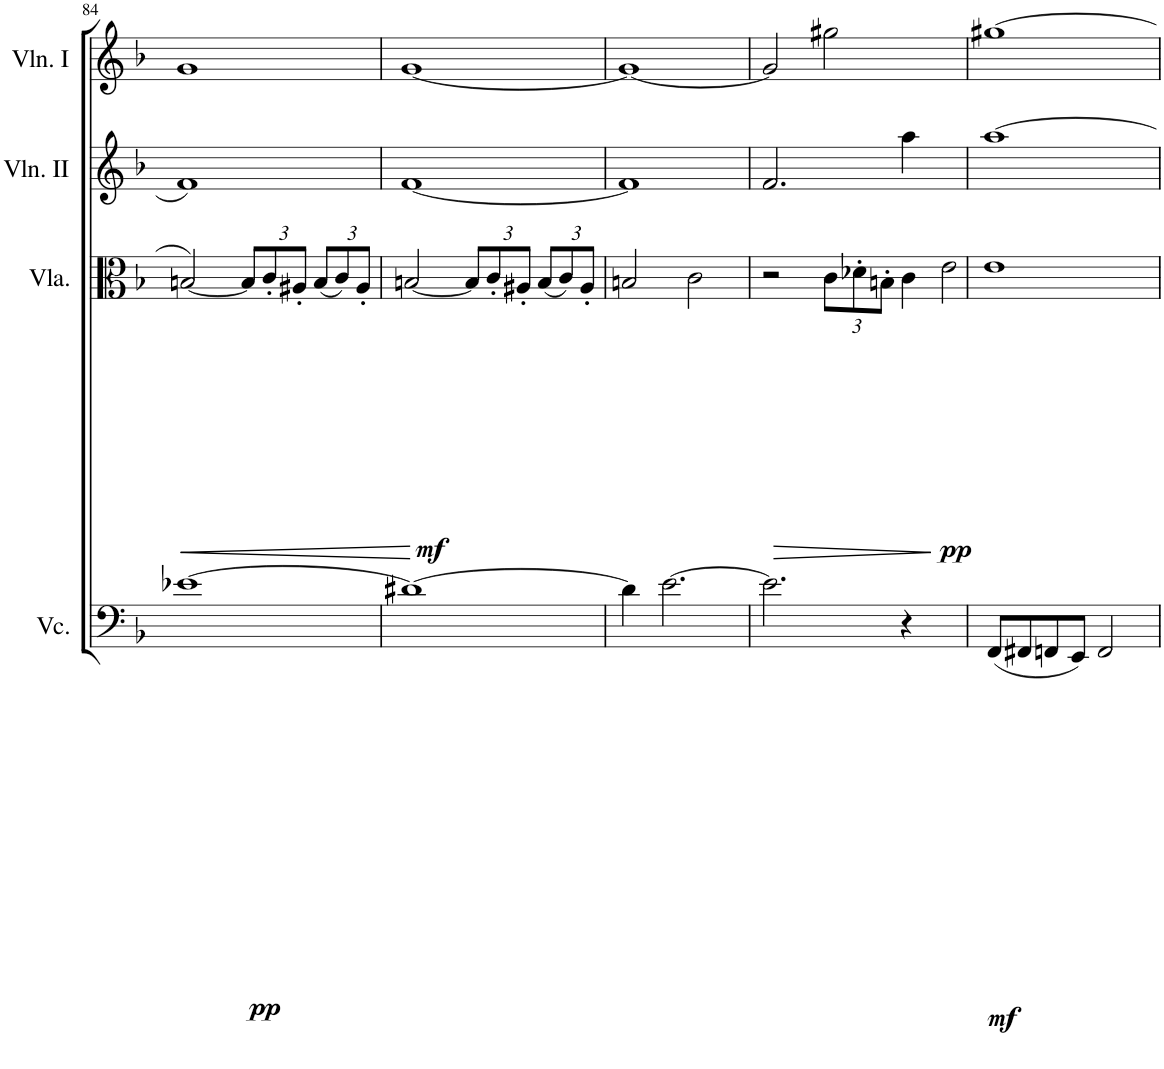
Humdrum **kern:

**kern	**dynam	**kern	**dynam	**kern	**kern
*part4	*part4	*part3	*part3	*part2	*part1
*staff4	*staff4	*staff3	*staff3	*staff2	*staff1
*I"Cello	*	*I"Viola	*	*I"Violin II	*I"Violin I
*	*	*I'Vla.	*	*I'Vln. II	*I'Vln. I
!!LO:PB:g=z
*clefF4	*	*clefC3	*	*clefG2	*clefG2
*k[b-]	*	*k[b-]	*	*k[b-]	*k[b-]
*M4/4	*	*M4/4	*	*M4/4	*M4/4
*met(c)	*	*met(c)	*	*met(c)	*met(c)
=84	=84	=84	=84	=84	=84
!	!LO:DY:b	!	!LO:HP:b	!	!
[1e-X	pp	[2Bn/	<	1f	1g
*	*	*Xbrackettup	*	*	*
.	.	12B/L]	.	.	.
!	!	!	!LO:DY:n=1:b	!	!
.	.	12c'/	[ mf	.	.
.	.	12A#X'/J	.	.	.
.	.	(12B/L	.	.	.
.	.	12c/)	.	.	.
.	.	12A#'/J	.	.	.
=85	=85	=85	=85	=85	=85
1d#X_	.	[2Bn/	.	[1f	[1g
.	.	12B/L]	.	.	.
.	.	12c'/	.	.	.
.	.	12A#X'/J	.	.	.
.	.	(12B/L	.	.	.
.	.	12c/)	.	.	.
.	.	12A#'/J	.	.	.
=86	=86	=86	=86	=86	=86
4d#\]	.	2Bn/	.	1f]	1g_
[2.e\	.	.	.	.	.
.	.	2c\	.	.	.
=87	=87	=87	=87	=87	=87
2.e\]	.	2r	.	2.f/	2g/]
!	!	!	!LO:DY:b	!	!
.	.	12c\L	pp	.	2gg#X\
.	.	12d-X'\	.	.	.
.	.	12Bn'\J	.	.	.
4r	.	4c\	.	4aa\	.
2ryy	.	2e\	.	2ryy	2ryy
=88	=88	=88	=88	=88	=88
!	!LO:DY:b	!	!	!	!
(8FF/L	mf	1e	.	[1aa	[1gg#X
8FF#X/	.	.	.	.	.
8FFn/	.	.	.	.	.
8EE/J)	.	.	.	.	.
2FF/	.	.	.	.	.
=	=	=	=	=	=
*-	*-	*-	*-	*-	*-
